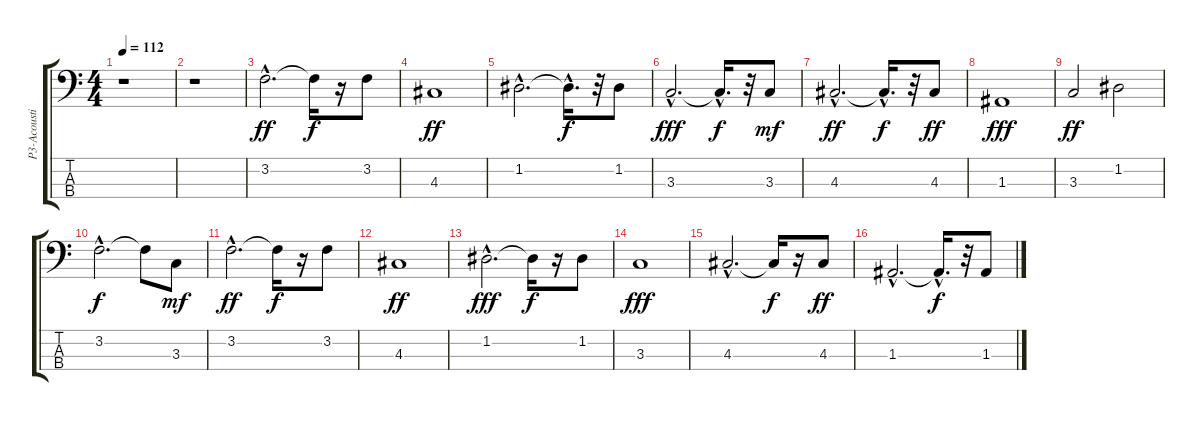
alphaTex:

\track ("P3-Acoustic Bass" "P3-Acousti") {instrument acousticbass}
\staff {score tabs}
\tuning (G2 D2 A1 E1) {hide}
\ts (4 4)
\tempo 112
\clef f4
\ks c
r.1{dy ff instrument acousticbass} |
r.1 |
3.2{hac}.2{d} 3.2{t}.16{dy f} r.16 3.2.8 |
4.3.1{dy ff} |
1.2{hac}.2{d} 1.2{hac t}.16{d dy f} r.32 1.2.8 |
3.3{hac}.2{d dy fff} 3.3{hac t}.16{d dy f} r.32 3.3.8{dy mf} |
4.3{hac}.2{d dy ff} 4.3{hac t}.16{d dy f} r.32 4.3.8{dy ff} |
1.3.1{dy fff} |
3.3.2{dy ff} 1.2.2 |
3.2{hac}.2{d dy f} 3.2{t}.8 3.3.8{dy mf} |
3.2{hac}.2{d dy ff} 3.2{t}.16{dy f} r.16 3.2.8 |
4.3.1{dy ff} |
1.2{hac}.2{d dy fff} 1.2{t}.16{dy f} r.16 1.2.8 |
3.3.1{dy fff} |
4.3{hac}.2{d} 4.3{t}.16{dy f} r.16 4.3.8{dy ff} |
1.3{hac}.2{d} 1.3{hac t}.16{d dy f} r.32 1.3.8
